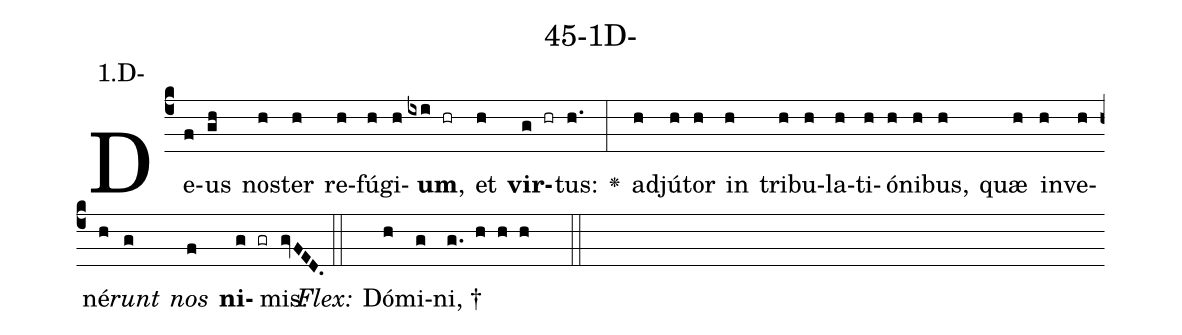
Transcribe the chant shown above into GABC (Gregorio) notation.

name: 45-1D-;
annotation: 1.D-;
%%
(c4)De(f)us(gh) nos(h)ter(h) re(h)fú(h)gi(h)<b>um</b>,(ixi hr) et(h) <b>vir</b>(g hr)tus:(h.) <v>\greheightstar</v>(:) ad(h)jú(h)tor(h) in(h) tri(h)bu(h)la(h)ti(h)ó(h)ni(h)bus,(h) quæ(h) in(h)ve(h)né(h)<i>runt</i>(g) <i>nos</i>(f) <b>ni</b>(g gr)mis.(gvFED.) (::)
<i>Flex:</i>()  Dó(h)mi(g)ni, †(g. h h h  ::)

%E(h) u(h) o(g) u(f) a(g) e.(gvFED.) (::)
